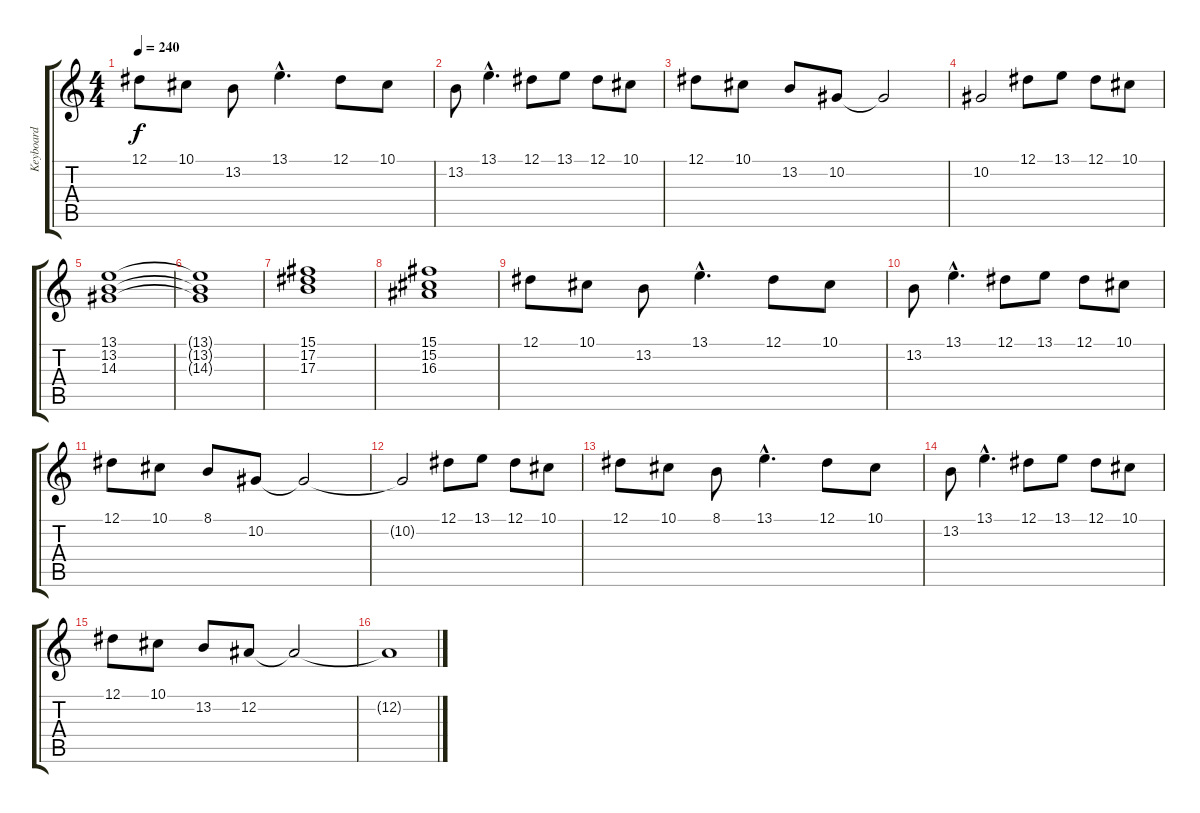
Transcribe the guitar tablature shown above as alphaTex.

\track ("Keyboard" "Keyboard") {instrument reedorgan}
\staff {score tabs}
\tuning (Eb4 Bb3 Gb3 Db3 Ab2 Eb2) {hide}
\ts (4 4)
\tempo 240
\clef g2
\ks c
12.1.8{dy f} 10.1.8 13.2.8 13.1{hac}.4{d} 12.1.8 10.1.8 |
13.2.8 13.1{hac}.4{d} 12.1.8 13.1.8 12.1.8 10.1.8 |
12.1.8 10.1.8 13.2.8 10.2.8 10.2{t}.2 |
10.2.2 12.1.8 13.1.8 12.1.8 10.1.8 |
(13.1 13.2 14.3).1 |
(13.1{t} 13.2{t} 14.3{t}).1 |
(15.1 17.2 17.3).1 |
(15.1 15.2 16.3).1 |
12.1.8 10.1.8 13.2.8 13.1{hac}.4{d} 12.1.8 10.1.8 |
13.2.8 13.1{hac}.4{d} 12.1.8 13.1.8 12.1.8 10.1.8 |
12.1.8 10.1.8 8.1.8 10.2.8 10.2{t}.2 |
10.2{t}.2 12.1.8 13.1.8 12.1.8 10.1.8 |
12.1.8 10.1.8 8.1.8 13.1{hac}.4{d} 12.1.8 10.1.8 |
13.2.8 13.1{hac}.4{d} 12.1.8 13.1.8 12.1.8 10.1.8 |
12.1.8 10.1.8 13.2.8 12.2.8 12.2{t}.2 |
12.2{t}.1
